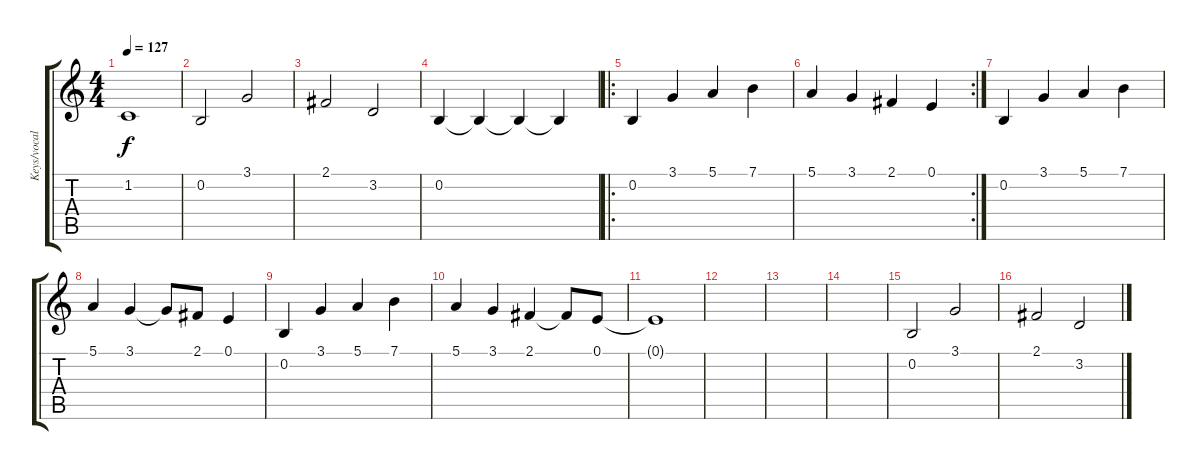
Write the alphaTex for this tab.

\track ("Keys/vocals" "Keys/vocal") {instrument lead2sawtooth}
\staff {score tabs}
\tuning (E4 B3 G3 D3 A2 E2) {hide}
\ts (4 4)
\tempo 127
\clef g2
\ks c
1.2.1{dy f volume 12 instrument lead6voice} |
0.2.2 3.1.2 |
2.1.2 3.2.2 |
0.2.4 0.2{t}.4 0.2{t}.4 0.2{t}.4 |
\ro
0.2.4 3.1.4 5.1.4 7.1.4 |
\rc 2
5.1.4 3.1.4 2.1.4 0.1.4 |
0.2.4 3.1.4 5.1.4 7.1.4 |
5.1.4 3.1.4 3.1{t}.8 2.1.8 0.1.4 |
0.2.4 3.1.4 5.1.4 7.1.4 |
5.1.4 3.1.4 2.1.4 2.1{t}.8 0.1.8 |
0.1{t}.1 |
|
|
|
0.2.2 3.1.2 |
2.1.2 3.2.2
